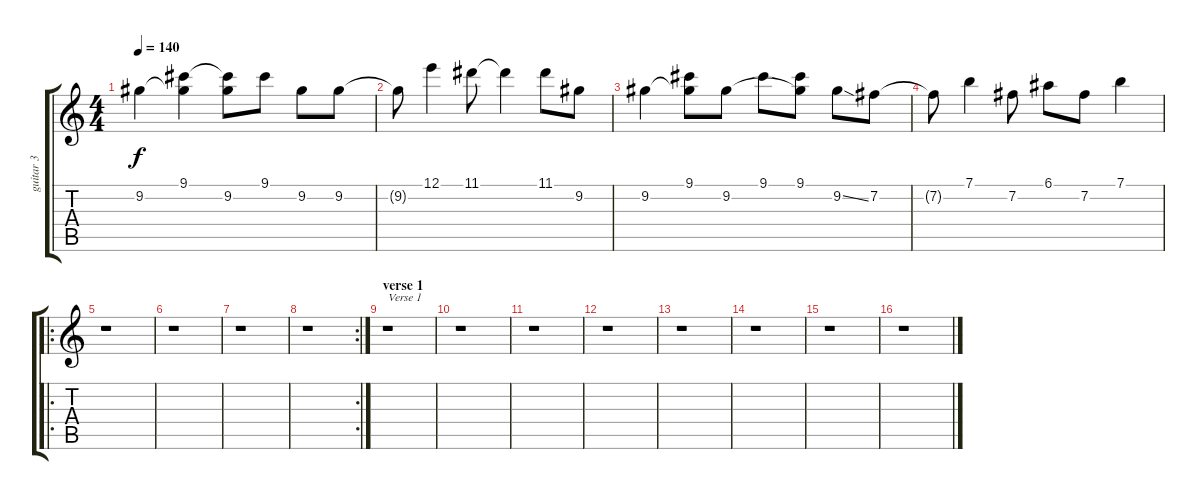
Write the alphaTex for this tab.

\track ("guitar 3" "guitar 3") {instrument distortionguitar}
\staff {score tabs}
\tuning (E4 B3 G3 D3 A2 E2) {hide}
\ts (4 4)
\tempo 140
\clef g2
\ks c
9.2.4{dy f} (9.1 9.2{t}).4 (9.1{t} 9.2).8 9.1.8 9.2.8 9.2.8 |
9.2{t}.8 12.1.4 11.1.8 11.1{t}.4 11.1.8 9.2.8 |
9.2.4 (9.1 9.2{t}).8 9.2.8 9.1.8 (9.1 9.2{t}).8 9.2{ss}.8 7.2.8 |
7.2{t}.8 7.1.4 7.2.8 6.1.8 7.2.8 7.1.4 |
\ro
r.1 |
r.1 |
r.1 |
\rc 2
r.1 |
\section ("" "verse 1")
r.1{txt "Verse 1"} |
r.1 |
r.1 |
r.1 |
r.1 |
r.1 |
r.1 |
r.1
